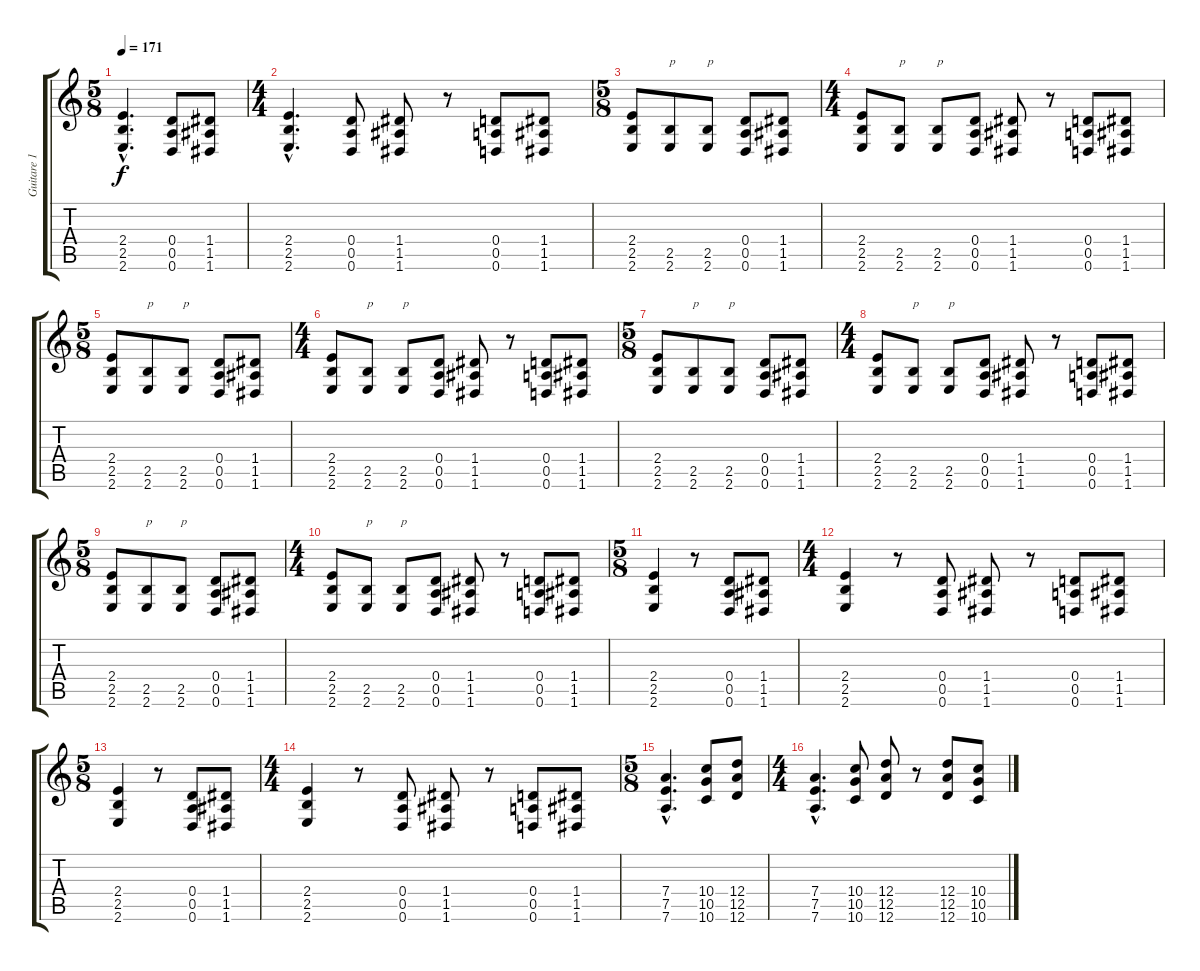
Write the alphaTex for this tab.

\track ("Guitare 1" "Guitare 1") {instrument distortionguitar}
\staff {score tabs}
\tuning (E4 B3 G3 D3 A2 D2) {hide}
\ts (5 8)
\tempo 171
\clef g2
\ks c
(2.4{hac} 2.5{hac} 2.6{hac}).4{d dy f} (0.4 0.5 0.6).8 (1.4 1.5 1.6).8 |
\ts (4 4)
(2.4{hac} 2.5{hac} 2.6{hac}).4{d} (0.4 0.5 0.6).8 (1.4 1.5 1.6).8 r.8 (0.4 0.5 0.6).8 (1.4 1.5 1.6).8 |
\ts (5 8)
(2.4 2.5 2.6).8 (2.5 2.6).8{txt "p"} (2.5 2.6).8{txt "p"} (0.4 0.5 0.6).8 (1.4 1.5 1.6).8 |
\ts (4 4)
(2.4 2.5 2.6).8 (2.5 2.6).8{txt "p"} (2.5 2.6).8{txt "p"} (0.4 0.5 0.6).8 (1.4 1.5 1.6).8 r.8 (0.4 0.5 0.6).8 (1.4 1.5 1.6).8 |
\ts (5 8)
(2.4 2.5 2.6).8 (2.5 2.6).8{txt "p"} (2.5 2.6).8{txt "p"} (0.4 0.5 0.6).8 (1.4 1.5 1.6).8 |
\ts (4 4)
(2.4 2.5 2.6).8 (2.5 2.6).8{txt "p"} (2.5 2.6).8{txt "p"} (0.4 0.5 0.6).8 (1.4 1.5 1.6).8 r.8 (0.4 0.5 0.6).8 (1.4 1.5 1.6).8 |
\ts (5 8)
(2.4 2.5 2.6).8 (2.5 2.6).8{txt "p"} (2.5 2.6).8{txt "p"} (0.4 0.5 0.6).8 (1.4 1.5 1.6).8 |
\ts (4 4)
(2.4 2.5 2.6).8 (2.5 2.6).8{txt "p"} (2.5 2.6).8{txt "p"} (0.4 0.5 0.6).8 (1.4 1.5 1.6).8 r.8 (0.4 0.5 0.6).8 (1.4 1.5 1.6).8 |
\ts (5 8)
(2.4 2.5 2.6).8 (2.5 2.6).8{txt "p"} (2.5 2.6).8{txt "p"} (0.4 0.5 0.6).8 (1.4 1.5 1.6).8 |
\ts (4 4)
(2.4 2.5 2.6).8 (2.5 2.6).8{txt "p"} (2.5 2.6).8{txt "p"} (0.4 0.5 0.6).8 (1.4 1.5 1.6).8 r.8 (0.4 0.5 0.6).8 (1.4 1.5 1.6).8 |
\ts (5 8)
(2.4 2.5 2.6).4 r.8 (0.4 0.5 0.6).8 (1.4 1.5 1.6).8 |
\ts (4 4)
(2.4 2.5 2.6).4 r.8 (0.4 0.5 0.6).8 (1.4 1.5 1.6).8 r.8 (0.4 0.5 0.6).8 (1.4 1.5 1.6).8 |
\ts (5 8)
(2.4 2.5 2.6).4 r.8 (0.4 0.5 0.6).8 (1.4 1.5 1.6).8 |
\ts (4 4)
(2.4 2.5 2.6).4 r.8 (0.4 0.5 0.6).8 (1.4 1.5 1.6).8 r.8 (0.4 0.5 0.6).8 (1.4 1.5 1.6).8 |
\ts (5 8)
(7.4{hac} 7.5{hac} 7.6{hac}).4{d} (10.4 10.5 10.6).8 (12.4 12.5 12.6).8 |
\ts (4 4)
(7.4{hac} 7.5{hac} 7.6{hac}).4{d} (10.4 10.5 10.6).8 (12.4 12.5 12.6).8 r.8 (12.4 12.5 12.6).8 (10.4 10.5 10.6).8
